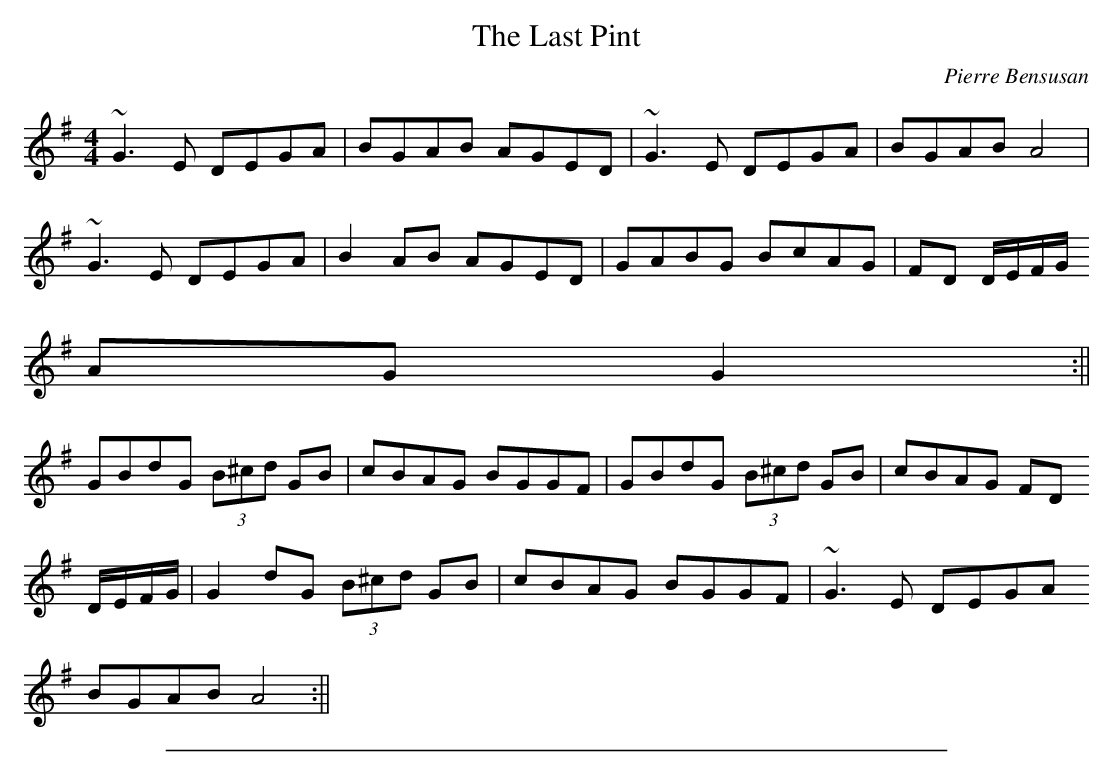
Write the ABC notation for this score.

X:1
T: The Last Pint
M:4/4
L:1/8
C:Pierre Bensusan
K:G
~G3 E DEGA | BGAB AGED | ~G3 E DEGA | BGAB A4  |
~G3 E DEGA | B2 AB AGED | GABG BcAG | FD D/2E/2F/2G/2
AG G2 :||
GBdG (3B^cd GB | cBAG BGGF | GBdG (3B^cd GB | cBAG FD
D/2E/2F/2G/2 | G2 dG (3B^cd GB | cBAG BGGF | ~G3 E DEGA
BGAB A4 :||
